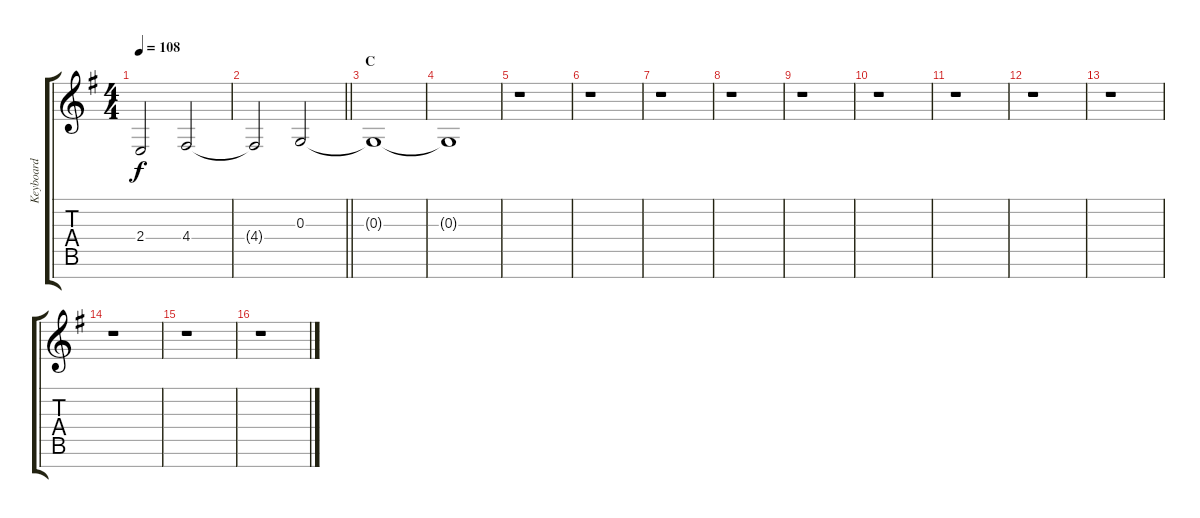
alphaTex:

\track ("Keyboard" "Keyboard") {instrument seashore}
\staff {score tabs}
\tuning (E4 B3 G3 D3 A2 E2 B1) {hide}
\ts (4 4)
\tempo 108
\clef g2
\ks eminor
2.4.2{dy f} 4.4.2 |
\barLineRight lightlight
4.4{t}.2 0.3.2 |
\section ("" "C")
0.3{t}.1{volume 0} |
0.3{t}.1 |
r.1 |
r.1 |
r.1 |
r.1 |
r.1 |
r.1 |
r.1 |
r.1 |
r.1 |
r.1 |
r.1 |
r.1
